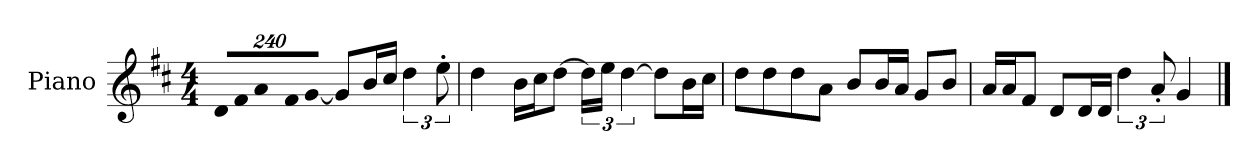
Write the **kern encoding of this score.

**kern
*part1
*staff1
*I"Piano
*I'P-no
*clefG2
*k[f#c#]
*M4/4
*MM90
*Xbrackettup
=1
!LO:N:vis=16
1920%137d/LL
!LO:N:vis=16
1920%137f#/J
!LO:N:vis=8
960%137a/
!LO:N:vis=16
1920%137f#/K
!LO:N:vis=8
[960%137g/J
8g/L]
16b/L
16cc#/JJ
*brackettup
6dd\
12ee'\
=2
4dd\
16b\LL
16cc#\J
[8dd\J
24dd\LL]
24ee\JJ
[6dd\
8dd\L]
16b\L
16cc#\JJ
=3
8dd\L
8dd\
8dd\
8a\J
8b/L
16b/L
16a/JJ
8g/L
8b/J
=4
16a/LL
16a/J
8f#/J
8d/L
16d/L
16d/JJ
6dd\
12a'/
4g/
==
*-
